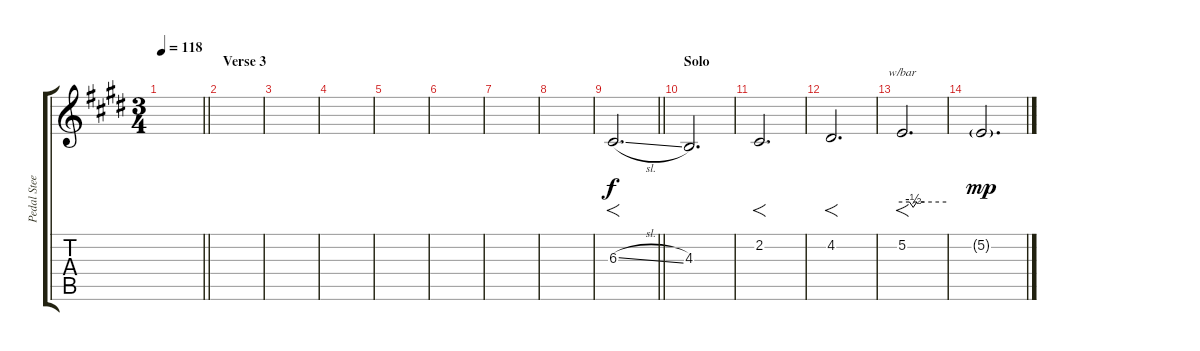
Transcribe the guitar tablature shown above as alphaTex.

\track ("Pedal Steel Guitar" "Pedal Stee") {instrument lead4chiff}
\staff {score tabs}
\tuning (E4 B3 G3 D3 A2 E2) {hide}
\ts (3 4)
\tempo 118
\clef g2
\barLineRight lightlight
\ks e
|
\section ("" "Verse 3")
|
|
|
|
|
|
|
\barLineRight lightlight
6.3{sl}.2{f d} |
\section ("" "Solo")
4.3.2{d} |
2.2.2{f d} |
4.2.2{f d} |
5.2.2{f d tbe (custom default 0 0 10 0 15 -2 20 0 30 0 60 0)} |
5.2{g}.2{d dy mp}
